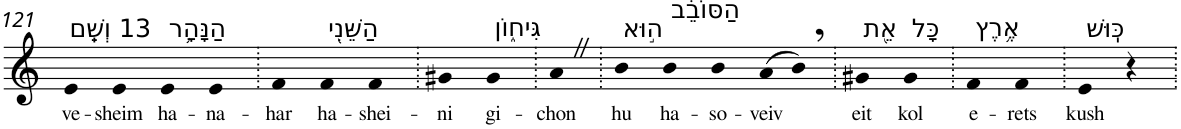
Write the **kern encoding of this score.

**kern	**text
*part1	*part1
*staff1	*staff1
*I"Piano	*
*I'Pno	*
!!LO:PB:g=z
*clefG2	*
*k[]	*
=121	=121
!LO:TX:a:t=13 וְשֵֽׁם	!
!	!LO:LY:b
4e	ve-
!	!LO:LY:b
4e	-sheim
!LO:TX:a:t=הַנָּהָ֥ר	!
!	!LO:LY:b
4e	ha-
!	!LO:LY:b
4e	-na-
=122.	=122.
!	!LO:LY:b
4f	-har
!LO:TX:a:t=הַשֵּׁנִ֖י	!
!	!LO:LY:b
4f	ha-
!	!LO:LY:b
4f	-shei-
=123.	=123.
!	!LO:LY:b
4g#X	-ni
!LO:TX:a:t=גִּיח֑וֹן	!
!	!LO:LY:b
4g#	gi-
=124.	=124.
!	!LO:LY:b
4aZ	-chon
=125.	=125.
!LO:TX:a:t=ה֣וּא	!
!	!LO:LY:b
4b	hu
!LO:TX:a:t=הַסּוֹבֵ֔ב	!
!	!LO:LY:b
4b	ha-
!	!LO:LY:b
4b	-so-
!	!LO:LY:b
(>8a	-veiv
8b,)	.
=126.	=126.
!LO:TX:a:t=אֵ֖ת	!
!	!LO:LY:b
4g#X	eit
!LO:TX:a:t=כָּל	!
!	!LO:LY:b
4g#	kol
=127.	=127.
!LO:TX:a:t=אֶ֥רֶץ	!
!	!LO:LY:b
4f	e-
!	!LO:LY:b
4f	-rets
=128.	=128.
!LO:TX:a:t=כּֽוּשׁ	!
!	!LO:LY:b
4e	kush
4r	.
=.	=.
*-	*-
